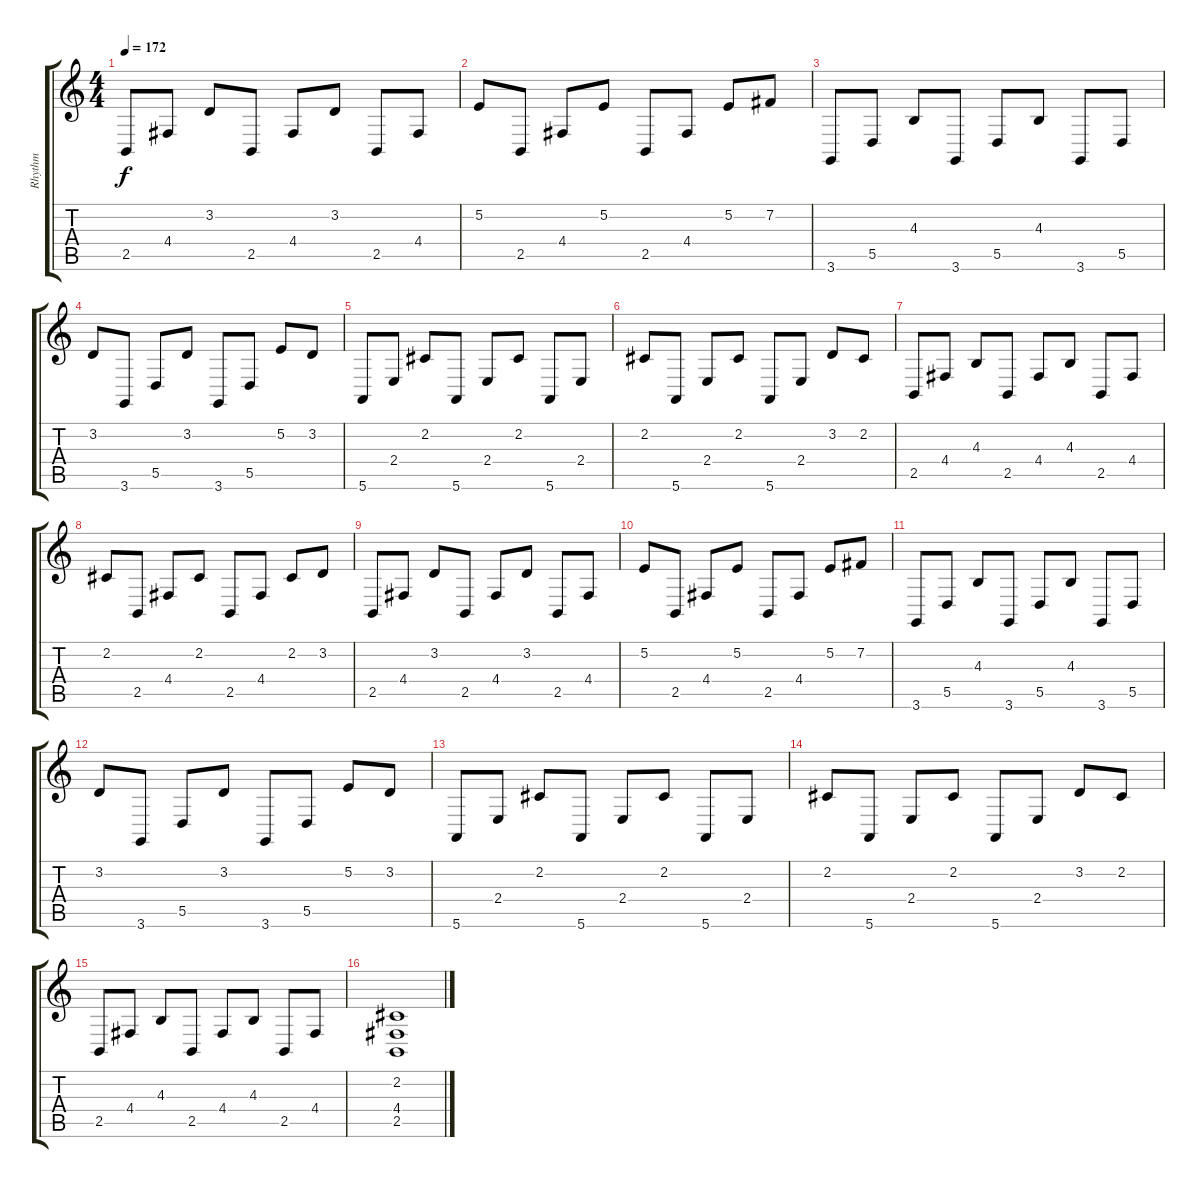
\track ("Rhythm" "Rhythm") {instrument lead1square}
\staff {score tabs}
\tuning (E4 B3 G3 D3 A2 E2) {hide}
\ts (4 4)
\tempo 172
\clef g2
\ks c
2.5.8{dy f} 4.4.8 3.2.8 2.5.8 4.4.8 3.2.8 2.5.8 4.4.8 |
5.2.8 2.5.8 4.4.8 5.2.8 2.5.8 4.4.8 5.2.8 7.2.8 |
3.6.8 5.5.8 4.3.8 3.6.8 5.5.8 4.3.8 3.6.8 5.5.8 |
3.2.8 3.6.8 5.5.8 3.2.8 3.6.8 5.5.8 5.2.8 3.2.8 |
5.6.8 2.4.8 2.2.8 5.6.8 2.4.8 2.2.8 5.6.8 2.4.8 |
2.2.8 5.6.8 2.4.8 2.2.8 5.6.8 2.4.8 3.2.8 2.2.8 |
2.5.8 4.4.8 4.3.8 2.5.8 4.4.8 4.3.8 2.5.8 4.4.8 |
2.2.8 2.5.8 4.4.8 2.2.8 2.5.8 4.4.8 2.2.8 3.2.8 |
2.5.8 4.4.8 3.2.8 2.5.8 4.4.8 3.2.8 2.5.8 4.4.8 |
5.2.8 2.5.8 4.4.8 5.2.8 2.5.8 4.4.8 5.2.8 7.2.8 |
3.6.8 5.5.8 4.3.8 3.6.8 5.5.8 4.3.8 3.6.8 5.5.8 |
3.2.8 3.6.8 5.5.8 3.2.8 3.6.8 5.5.8 5.2.8 3.2.8 |
5.6.8 2.4.8 2.2.8 5.6.8 2.4.8 2.2.8 5.6.8 2.4.8 |
2.2.8 5.6.8 2.4.8 2.2.8 5.6.8 2.4.8 3.2.8 2.2.8 |
2.5.8 4.4.8 4.3.8 2.5.8 4.4.8 4.3.8 2.5.8 4.4.8 |
(2.2 4.4 2.5).1
